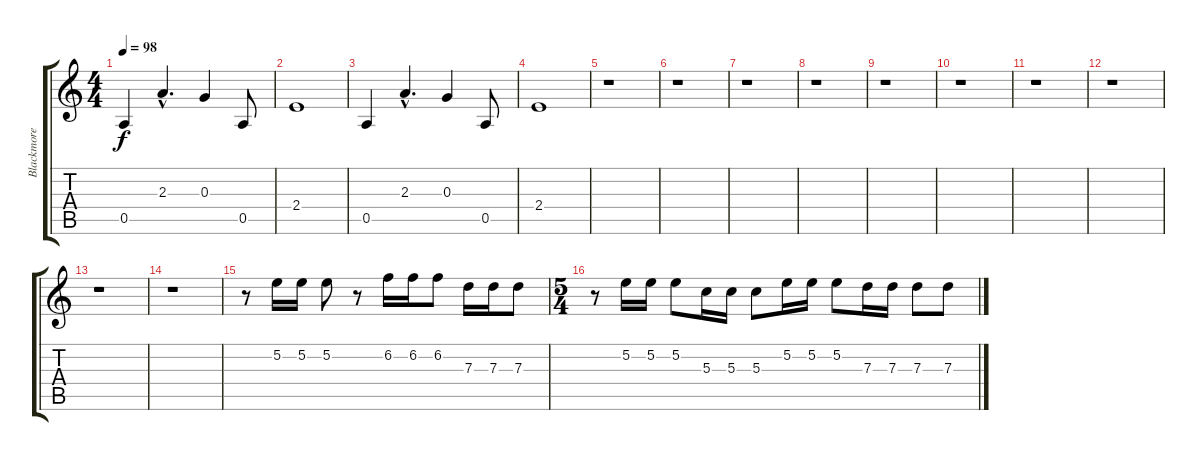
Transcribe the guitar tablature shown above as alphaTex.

\track ("Blackmore" "Blackmore") {instrument electricguitarclean}
\staff {score tabs}
\tuning (E4 B3 G3 D3 A2 E2) {hide}
\ts (4 4)
\tempo 98
\clef g2
\ks c
0.5.4{dy f} 2.3{hac}.4{d} 0.3.4 0.5.8 |
2.4.1 |
0.5.4 2.3{hac}.4{d} 0.3.4 0.5.8 |
2.4.1 |
r.1 |
r.1 |
r.1 |
r.1 |
r.1 |
r.1 |
r.1 |
r.1 |
r.1 |
r.1 |
r.8{instrument electricguitarmuted} 5.2.16 5.2.16 5.2.8 r.8 6.2.16 6.2.16 6.2.8 7.3.16 7.3.16 7.3.8 |
\ts (5 4)
r.8 5.2.16 5.2.16 5.2.8 5.3.16 5.3.16 5.3.8 5.2.16 5.2.16 5.2.8 7.3.16 7.3.16 7.3.8 7.3.8
